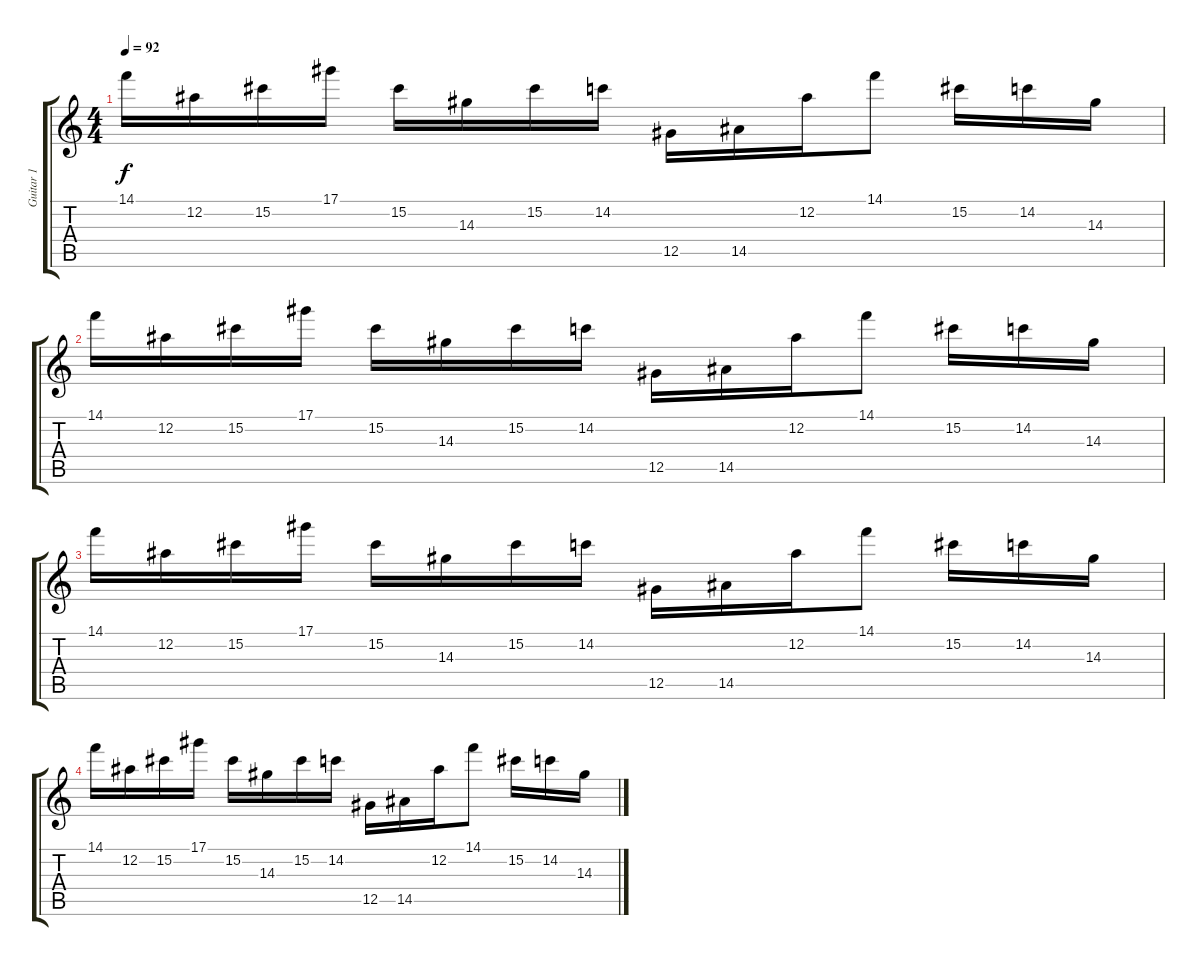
\track ("Guitar 1" "Guitar 1") {instrument overdrivenguitar}
\staff {score tabs}
\tuning (Eb4 Bb3 Gb3 Db3 Ab2 Db2) {hide}
\ts (4 4)
\tempo 92
\clef g2
\ks c
14.1.16{dy f} 12.2.16 15.2.16 17.1.16 15.2.16 14.3.16 15.2.16 14.2.16 12.5.16 14.5.16 12.2.16 14.1.8 15.2.16 14.2.16 14.3.16 |
14.1.16 12.2.16 15.2.16 17.1.16 15.2.16 14.3.16 15.2.16 14.2.16 12.5.16 14.5.16 12.2.16 14.1.8 15.2.16 14.2.16 14.3.16 |
14.1.16 12.2.16 15.2.16 17.1.16 15.2.16 14.3.16 15.2.16 14.2.16 12.5.16 14.5.16 12.2.16 14.1.8 15.2.16 14.2.16 14.3.16 |
14.1.16 12.2.16 15.2.16 17.1.16 15.2.16 14.3.16 15.2.16 14.2.16 12.5.16 14.5.16 12.2.16 14.1.8 15.2.16 14.2.16 14.3.16
